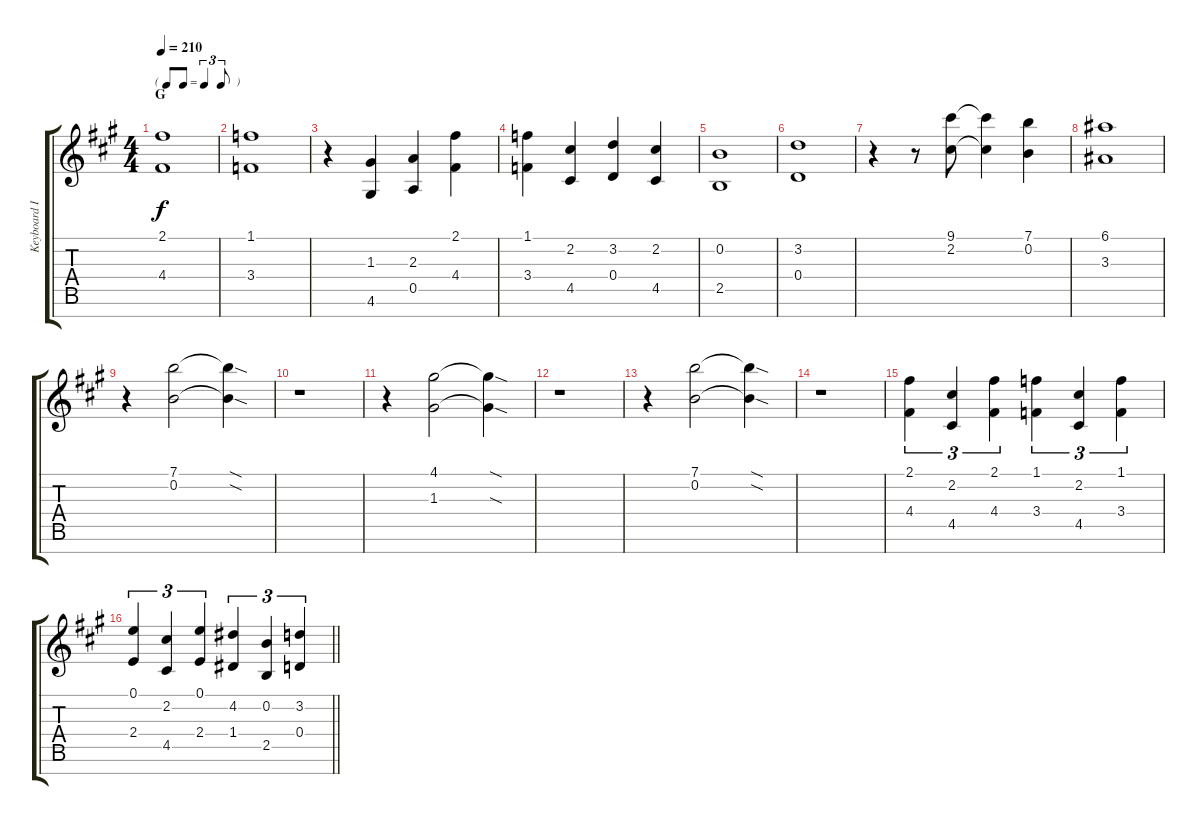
\track ("Keyboard II" "Keyboard I") {instrument brasssection}
\staff {score tabs}
\tuning (E5 B4 G4 D4 A3 E3 B2) {hide}
\ts (4 4)
\tf triplet8th
\section ("" "G")
\tempo 210
\clef g2
\ks a
(2.1 4.4).1{dy f} |
(1.1 3.4).1 |
r.4 (1.3 4.6).4 (2.3 0.5).4 (2.1 4.4).4 |
(1.1 3.4).4 (2.2 4.5).4 (3.2 0.4).4 (2.2 4.5).4 |
(0.2 2.5).1 |
(3.2 0.4).1 |
r.4 r.8 (9.1 2.2).8 (9.1{t} 2.2{t}).4 (7.1 0.2).4 |
(6.1 3.3).1 |
r.4 (7.1 0.2).2 (7.1{sod t} 0.2{sod t}).4 |
r.1 |
r.4 (4.1 1.3).2 (4.1{sod t} 1.3{sod t}).4 |
r.1 |
r.4 (7.1 0.2).2 (7.1{sod t} 0.2{sod t}).4 |
r.1 |
(2.1 4.4).4{tu (3 2)} (2.2 4.5).4{tu (3 2)} (2.1 4.4).4{tu (3 2)} (1.1 3.4).4{tu (3 2)} (2.2 4.5).4{tu (3 2)} (1.1 3.4).4{tu (3 2)} |
\barLineRight lightlight
(0.1 2.4).4{tu (3 2)} (2.2 4.5).4{tu (3 2)} (0.1 2.4).4{tu (3 2)} (4.2 1.4).4{tu (3 2)} (0.2 2.5).4{tu (3 2)} (3.2 0.4).4{tu (3 2)}
